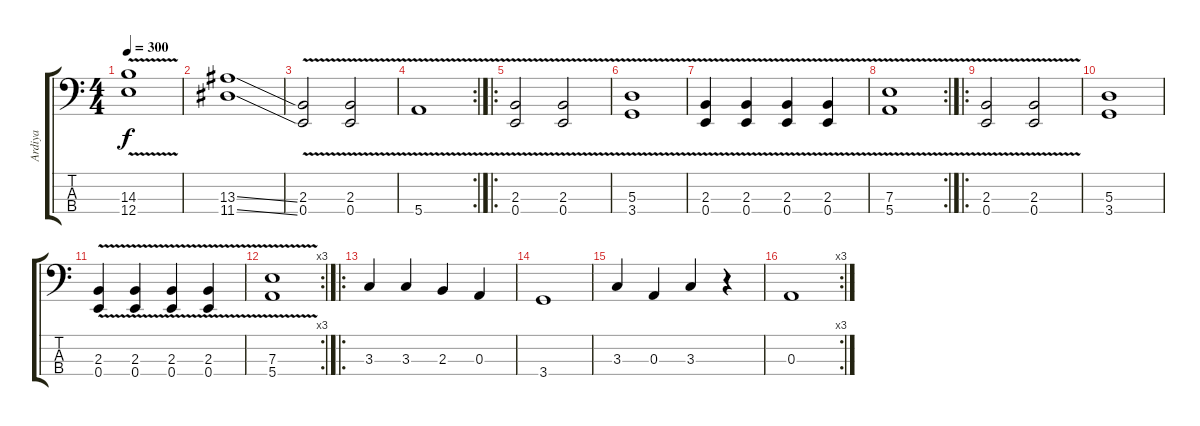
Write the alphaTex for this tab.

\track ("Ardiya" "Ardiya") {instrument slapbass1}
\staff {score tabs}
\tuning (G2 D2 A1 E1) {hide}
\ts (4 4)
\tempo 300
\clef f4
\ks c
(14.3{v} 12.4{v}).1{dy f} |
(13.3{ss} 11.4{ss}).1 |
(2.3{v} 0.4{v}).2 (2.3{v} 0.4{v}).2 |
\rc 2
5.4{v}.1 |
\ro
(2.3{v} 0.4{v}).2 (2.3{v} 0.4{v}).2 |
(5.3{v} 3.4{v}).1 |
(2.3{v} 0.4{v}).4 (2.3{v} 0.4{v}).4 (2.3{v} 0.4{v}).4 (2.3{v} 0.4{v}).4 |
\rc 2
(7.3{v} 5.4{v}).1 |
\ro
(2.3{v} 0.4{v}).2 (2.3{v} 0.4{v}).2 |
(5.3 3.4).1 |
(2.3{v} 0.4{v}).4 (2.3{v} 0.4{v}).4 (2.3{v} 0.4{v}).4 (2.3{v} 0.4{v}).4 |
\rc 3
(7.3{v} 5.4{v}).1 |
\ro
3.3.4 3.3.4 2.3.4 0.3.4 |
3.4.1 |
3.3.4 0.3.4 3.3.4 r.4 |
\rc 3
0.3.1
